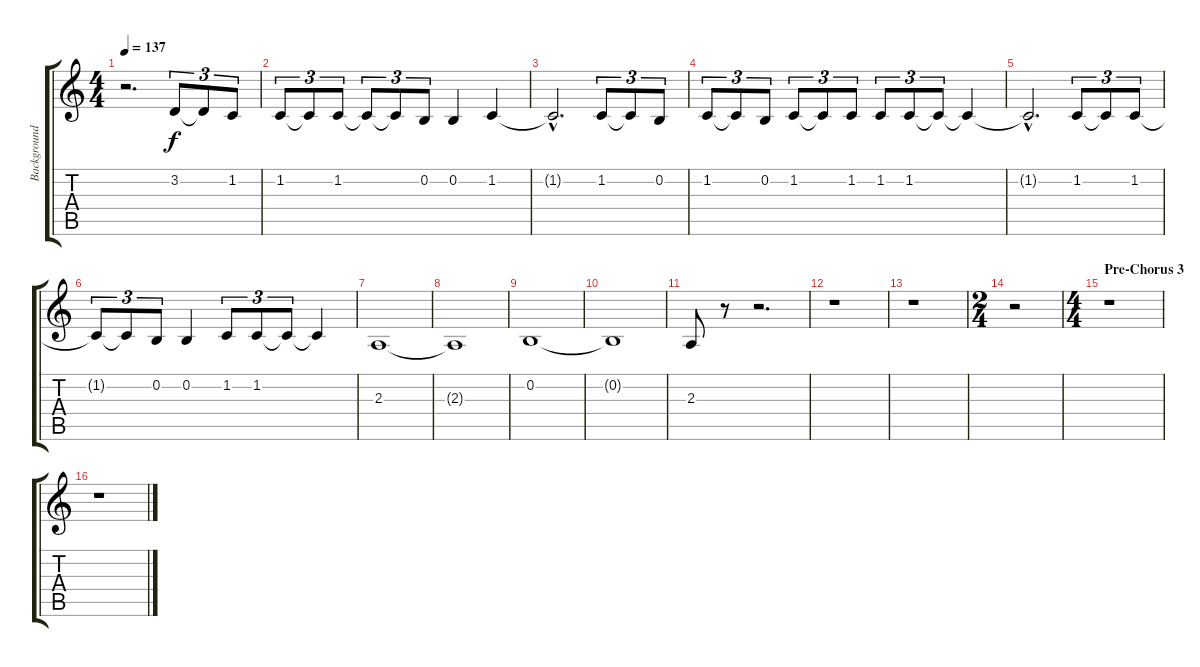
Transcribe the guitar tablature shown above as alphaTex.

\track ("Background Vocals" "Background") {instrument lead1square}
\staff {score tabs}
\tuning (E4 B3 G3 D3 A2 E2) {hide}
\ts (4 4)
\tempo 137
\clef g2
\ks c
r.2{d dy fff volume 14 balance 16 instrument electricguitarjazz} 3.2.8{tu (3 2) dy f} 3.2{t}.8{tu (3 2)} 1.2.8{tu (3 2)} |
1.2.8{tu (3 2)} 1.2{t}.8{tu (3 2)} 1.2.8{tu (3 2)} 1.2{t}.8{tu (3 2)} 1.2{t}.8{tu (3 2)} 0.2.8{tu (3 2)} 0.2.4 1.2.4 |
1.2{hac t}.2{d} 1.2.8{tu (3 2)} 1.2{t}.8{tu (3 2)} 0.2.8{tu (3 2)} |
1.2.8{tu (3 2)} 1.2{t}.8{tu (3 2)} 0.2.8{tu (3 2)} 1.2.8{tu (3 2)} 1.2{t}.8{tu (3 2)} 1.2.8{tu (3 2)} 1.2.8{tu (3 2)} 1.2.8{tu (3 2)} 1.2{t}.8{tu (3 2)} 1.2{t}.4 |
1.2{hac t}.2{d} 1.2.8{tu (3 2)} 1.2{t}.8{tu (3 2)} 1.2.8{tu (3 2)} |
1.2{t}.8{tu (3 2)} 1.2{t}.8{tu (3 2)} 0.2.8{tu (3 2)} 0.2.4 1.2.8{tu (3 2)} 1.2.8{tu (3 2)} 1.2{t}.8{tu (3 2)} 1.2{t}.4 |
2.3.1{volume 16 balance 10 instrument lead1square} |
2.3{t}.1 |
0.2.1 |
0.2{t}.1 |
2.3.8 r.8 r.2{d} |
r.1 |
r.1 |
\ts (2 4)
r.2 |
\ts (4 4)
\section ("" "Pre-Chorus 3")
r.1 |
r.1
